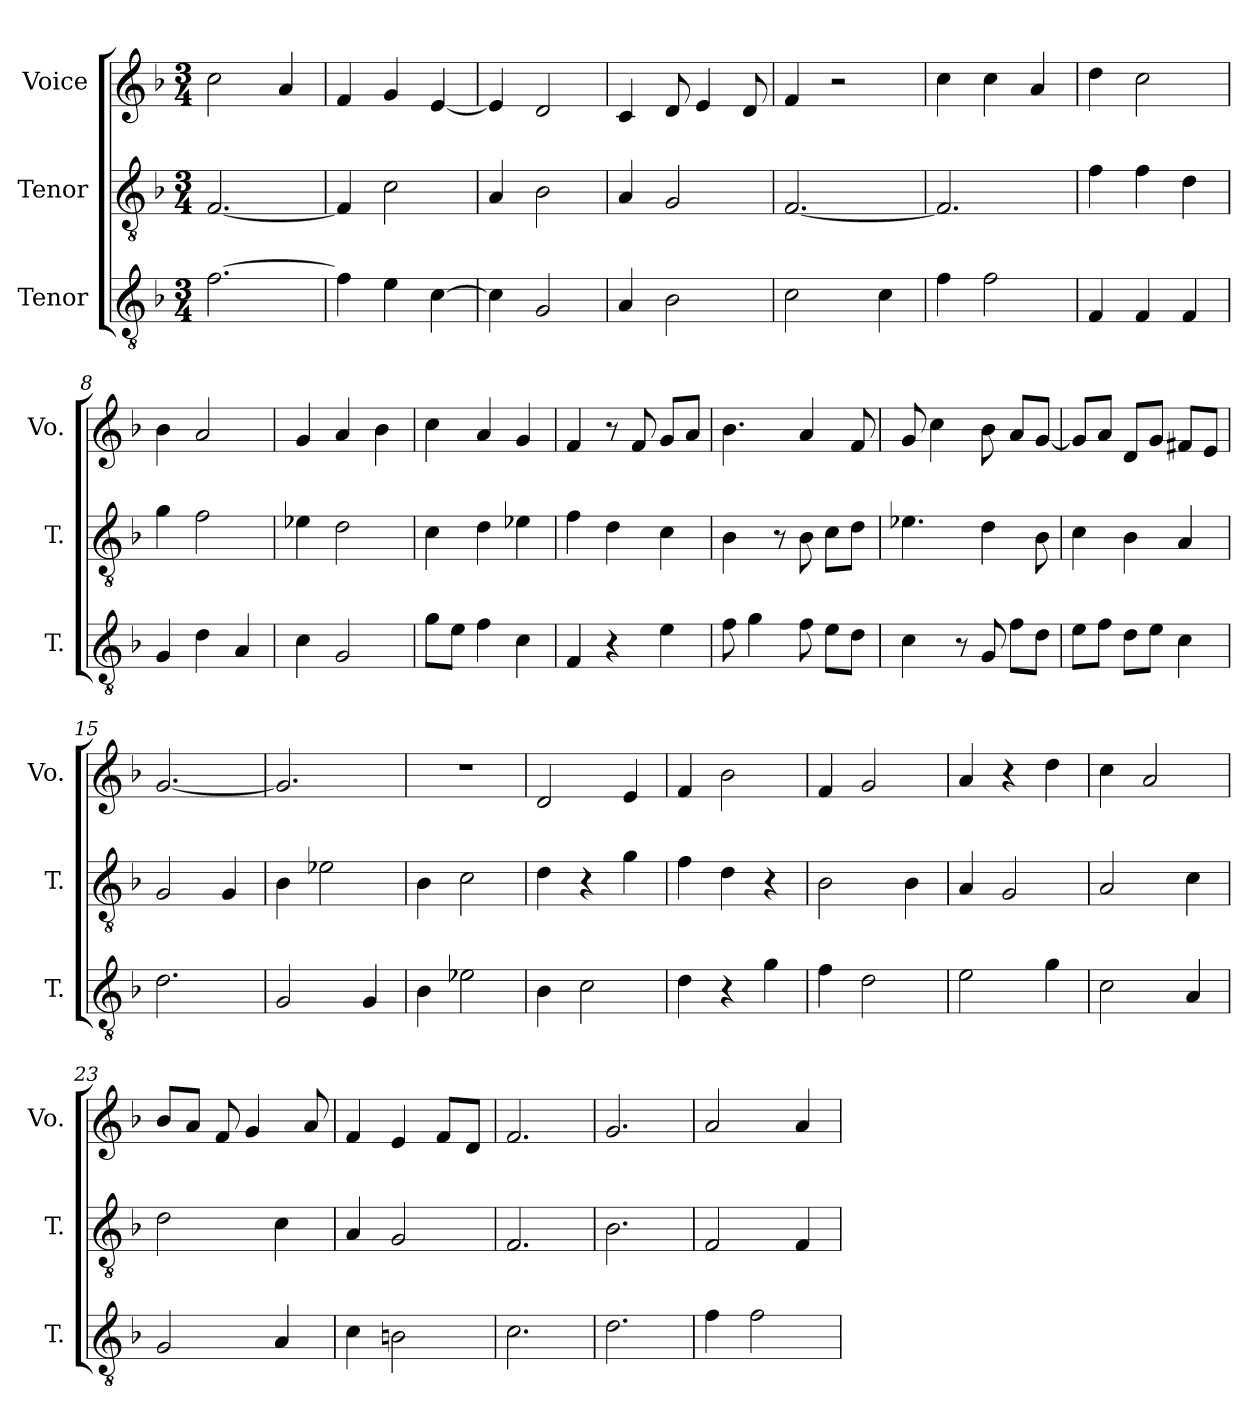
**kern	**kern	**kern
*part3	*part2	*part1
*staff3	*staff2	*staff1
*I"Tenor	*I"Tenor	*I"Voice
*I'T.	*I'T.	*I'Vo.
*clefGv2	*clefGv2	*clefG2
*k[b-]	*k[b-]	*k[b-]
*M3/4	*M3/4	*M3/4
=1	=1	=1
[2.f\	[2.F/	2cc\
.	.	4a/
=2	=2	=2
4f\]	4F/]	4f/
4e\	2c\	4g/
[4c\	.	[4e/
=3	=3	=3
4c\]	4A/	4e/]
2G/	2B-\	2d/
=4	=4	=4
4A/	4A/	4c/
2B-\	2G/	8d/
.	.	4e/
.	.	8d/
=5	=5	=5
2c\	[2.F/	4f/
.	.	2r
4c\	.	.
=6	=6	=6
4f\	2.F/]	4cc\
2f\	.	4cc\
.	.	4a/
=7	=7	=7
4F/	4f\	4dd\
4F/	4f\	2cc\
4F/	4d\	.
=8	=8	=8
4G/	4g\	4b-\
4d\	2f\	2a/
4A/	.	.
=9	=9	=9
4c\	4e-X\	4g/
2G/	2d\	4a/
.	.	4b-\
=10	=10	=10
8g\L	4c\	4cc\
8e\J	.	.
4f\	4d\	4a/
4c\	4e-X\	4g/
=11	=11	=11
4F/	4f\	4f/
4r	4d\	8r
.	.	8f/
4e\	4c\	8g/L
.	.	8a/J
!!LO:LB:g=z
=12	=12	=12
8f\	4B-\	4.b-\
4g\	.	.
.	8r	.
8f\	8B-\	4a/
8e\L	8c\L	.
8d\J	8d\J	8f/
=13	=13	=13
4c\	4.e-X\	8g/
.	.	4cc\
8r	.	.
8G/	4d\	8b-\
8f\L	.	8a/L
8d\J	8B-\	[8g/J
=14	=14	=14
8e\L	4c\	8g/L]
8f\J	.	8a/J
8d\L	4B-\	8d/L
8e\J	.	8g/J
4c\	4A/	8f#X/L
.	.	8e/J
=15	=15	=15
2.d\	2G/	[2.g/
.	4G/	.
=16	=16	=16
2G/	4B-\	2.g/]
.	2e-X\	.
4G/	.	.
=17	=17	=17
4B-\	4B-\	2.r
2e-X\	2c\	.
=18	=18	=18
4B-\	4d\	2d/
2c\	4r	.
.	4g\	4e/
=19	=19	=19
4d\	4f\	4f/
4r	4d\	2b-\
4g\	4r	.
=20	=20	=20
4f\	2B-\	4f/
2d\	.	2g/
.	4B-\	.
=21	=21	=21
2e\	4A/	4a/
.	2G/	4r
4g\	.	4dd\
!!LO:LB:g=z
=22	=22	=22
2c\	2A/	4cc\
.	.	2a/
4A/	4c\	.
=23	=23	=23
2G/	2d\	8b-/L
.	.	8a/J
.	.	8f/
.	.	4g/
4A/	4c\	.
.	.	8a/
=24	=24	=24
4c\	4A/	4f/
2Bn\	2G/	4e/
.	.	8f/L
.	.	8d/J
=25	=25	=25
2.c\	2.F/	2.f/
=26	=26	=26
2.d\	2.B-\	2.g/
=27	=27	=27
4f\	2F/	2a/
2f\	.	.
.	4F/	4a/
=	=	=
*-	*-	*-
